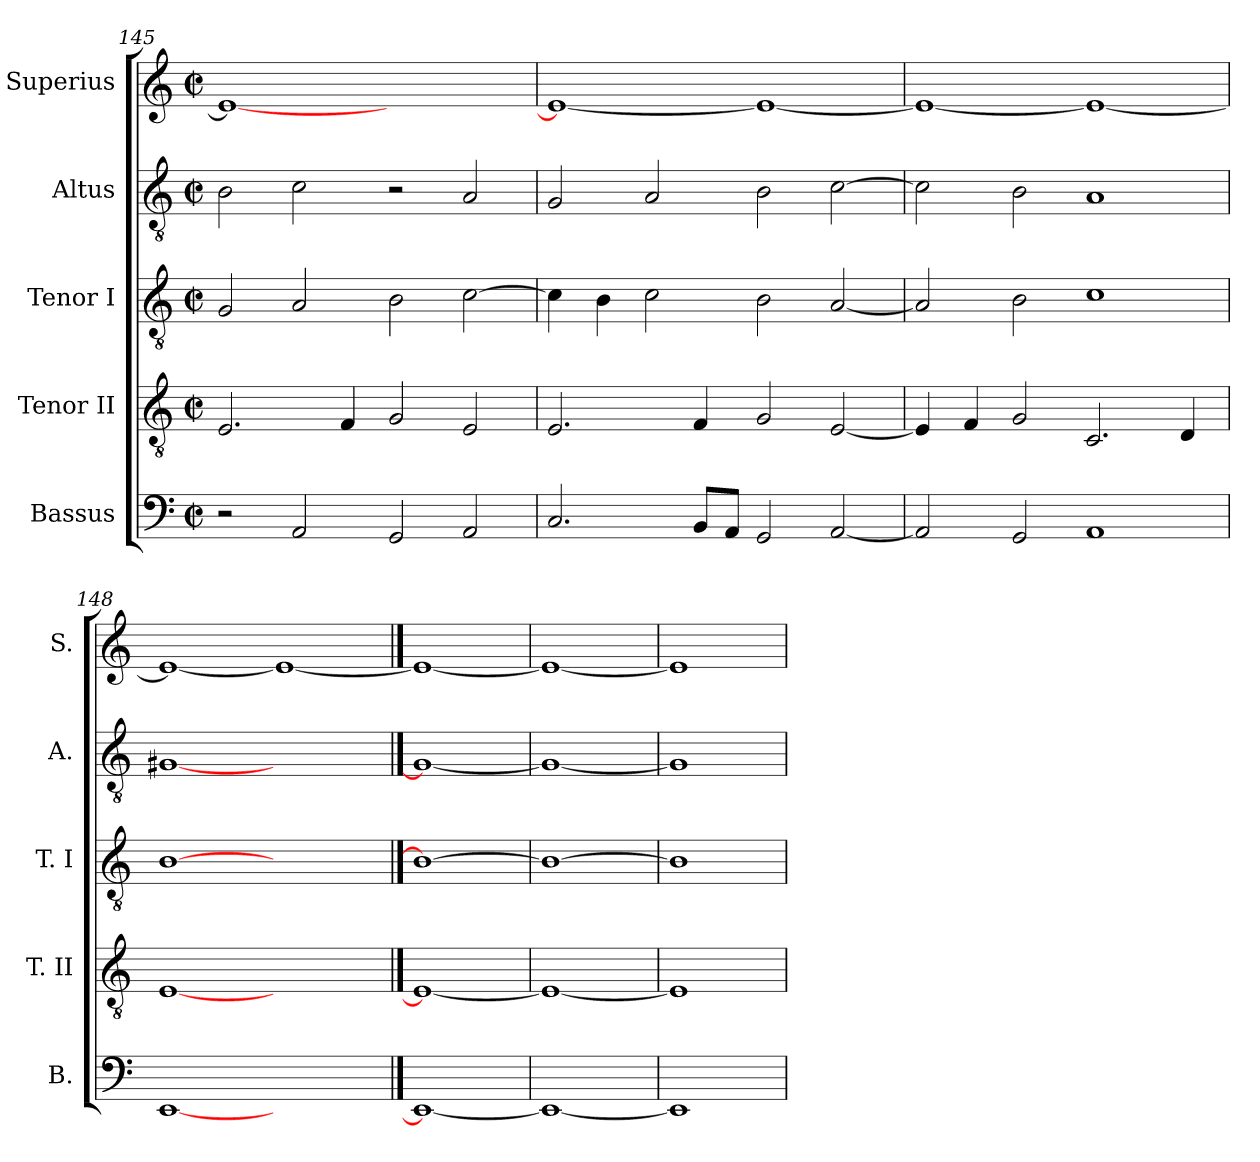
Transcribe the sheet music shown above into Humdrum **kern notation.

**kern	**kern	**kern	**kern	**kern
*part5	*part4	*part3	*part2	*part1
*staff5	*staff4	*staff3	*staff2	*staff1
*I"Bassus	*I"Tenor II	*I"Tenor I	*I"Altus	*I"Superius
*I'B.	*I'T. II	*I'T. I	*I'A.	*I'S.
!!LO:LB:g=z
*clefF4	*clefGv2	*clefGv2	*clefGv2	*clefG2
*	*ITrd7c12	*ITrd7c12	*ITrd7c12	*
*k[]	*k[]	*k[]	*k[]	*k[]
*C:	*C:	*C:	*C:	*C:
*M2/2	*M2/2	*M2/2	*M2/2	*M2/2
*met(c|)	*met(c|)	*met(c|)	*met(c|)	*met(c|)
=145	=145	=145	=145	=145
2r	2.EEi/	2GGi/	2BBi\	1ei_<
2AAi/	.	2AAi/	2Ci\	.
.	4FFi/	.	.	.
2GGi/	2GGi/	2BBi\	2r	1ryy
2AAi/	2EEi/	[>2Ci\	2AAi/	.
=146	=146	=146	=146	=146
2.Ci/	2.EEi/	4Ci\]	2GGi/	1ei_<
.	.	4BBi\	.	.
.	.	2Ci\	2AAi/	.
8BBi/L	4FFi/	.	.	.
8AAi/J	.	.	.	.
2GGi/	2GGi/	2BBi\	2BBi\	1ei_
[<2AAi/	[<2EEi/	[<2AAi/	[>2Ci\	.
=147	=147	=147	=147	=147
2AAi/]	4EEi/]	2AAi/]	2Ci\]	1ei_<
.	4FFi/	.	.	.
2GGi/	2GGi/	2BBi\	2BBi\	.
1AAi	2.CCi/	1Ci	1AAi	1ei_
.	4DDi/	.	.	.
=148	=148	=148	=148	=148
[1EEi	[1EEi	[1BBi	[1GG#Xi	1ei_<
1ryy	1ryy	1ryy	1ryy	1ei_
==149	==149	==149	==149	==149
1EEi_	1EEi_	1BBi_	1GG#i_	1ei_
=150	=150	=150	=150	=150
1EEi_	1EEi_	1BBi_	1GG#i_	1ei_
=151	=151	=151	=151	=151
1EEi]	1EEi]	1BBi]	1GG#i]	1ei]
=	=	=	=	=
*-	*-	*-	*-	*-
